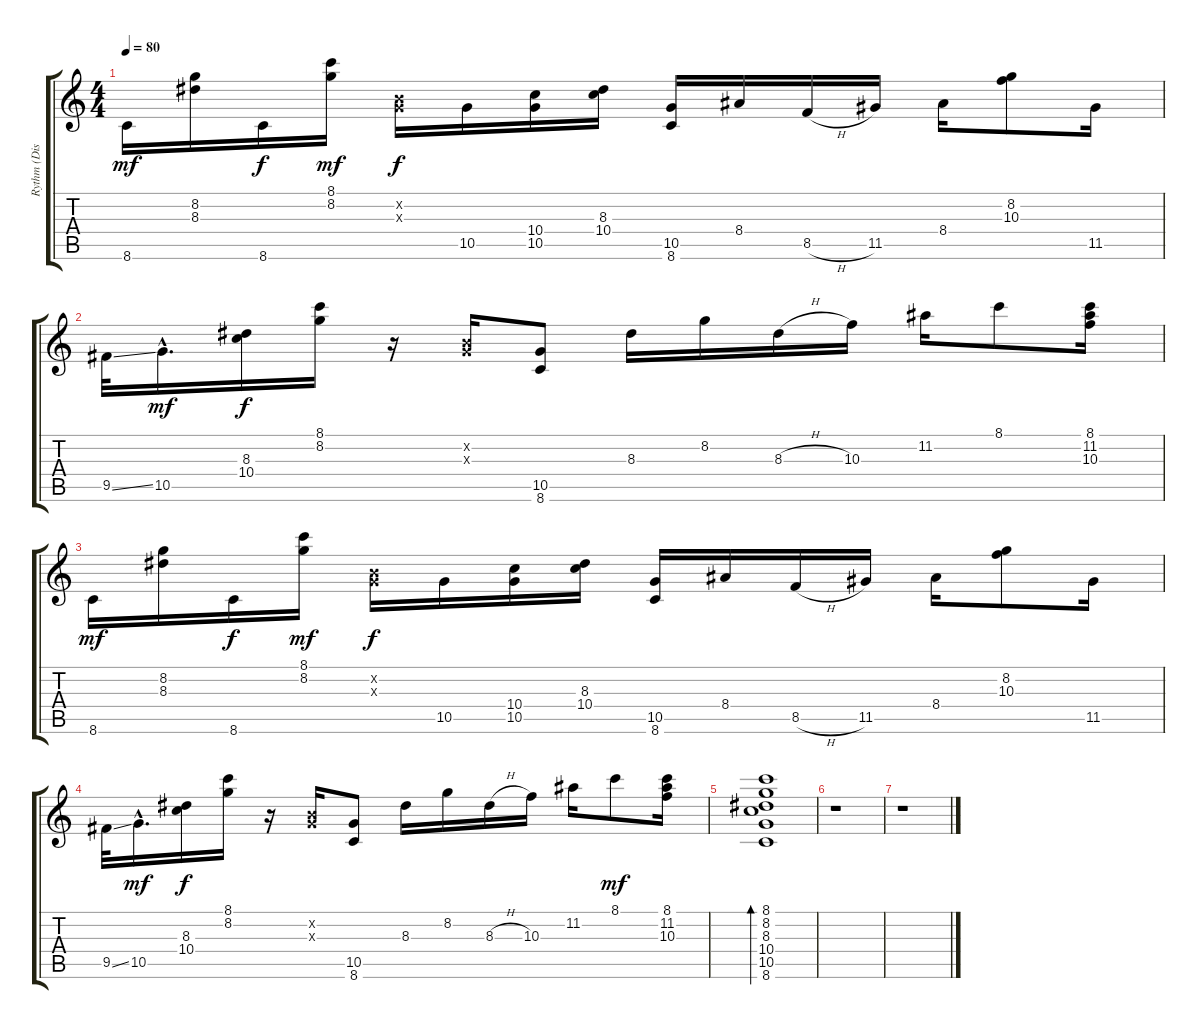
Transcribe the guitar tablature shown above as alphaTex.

\track ("Rythm (Distortion)" "Rythm (Dis") {instrument electricguitarclean}
\staff {score tabs}
\tuning (E4 B3 G3 D3 A2 E2) {hide}
\ts (4 4)
\tempo 80
\clef g2
\ks c
8.6.16{dy mf} (8.2 8.3).16 8.6.16{dy f} (8.1 8.2).16{dy mf} (0.2{x} 0.3{x}).16{dy f} 10.5.16 (10.4 10.5).16 (8.3 10.4).16 (10.5 8.6).16 8.4.16 8.5{h}.16 11.5.16 8.4.16 (8.2 10.3).8 11.5.16 |
9.5{ss}.32 10.5{hac}.16{d dy mf} (8.3 10.4).16{dy f} (8.1 8.2).16 r.16 (0.2{x} 0.3{x}).16 (10.5 8.6).8 8.3.16 8.2.16 8.3{h}.16 10.3.16 11.2.16 8.1.8 (8.1 11.2 10.3).16 |
8.6.16{dy mf} (8.2 8.3).16 8.6.16{dy f} (8.1 8.2).16{dy mf} (0.2{x} 0.3{x}).16{dy f} 10.5.16 (10.4 10.5).16 (8.3 10.4).16 (10.5 8.6).16 8.4.16 8.5{h}.16 11.5.16 8.4.16 (8.2 10.3).8 11.5.16 |
9.5{ss}.32 10.5{hac}.16{d dy mf} (8.3 10.4).16{dy f} (8.1 8.2).16 r.16 (0.2{x} 0.3{x}).16 (10.5 8.6).8 8.3.16 8.2.16 8.3{h}.16 10.3.16 11.2.16 8.1.8{dy mf} (8.1 11.2 10.3).16 |
(8.1 8.2 8.3 10.4 10.5 8.6).1{bd 480} |
r.1 |
r.1
